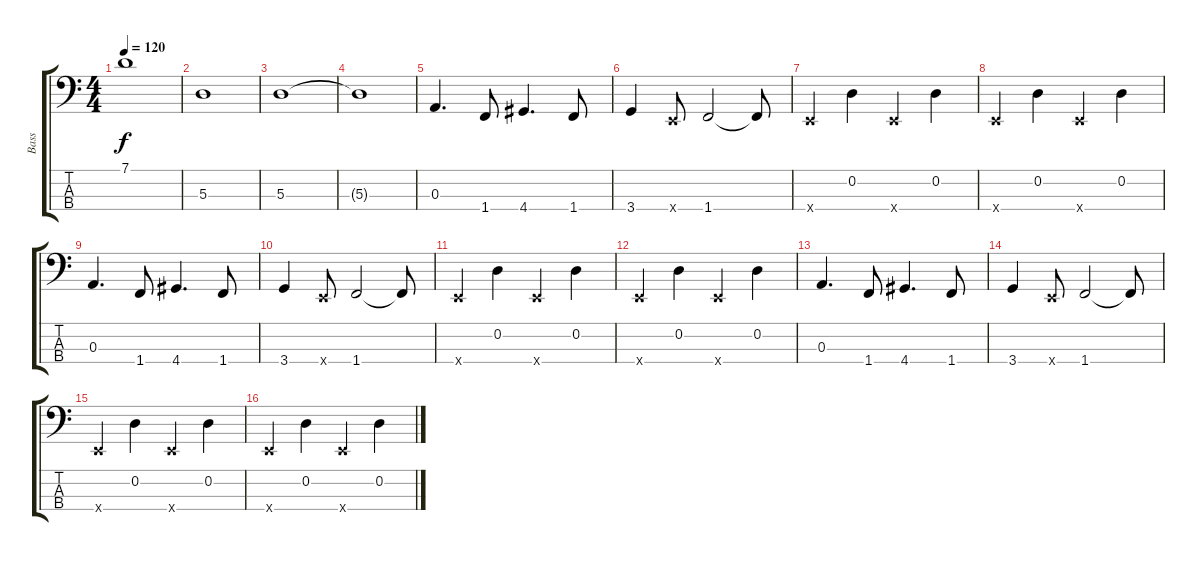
\track ("Bass" "Bass") {instrument electricbasspick}
\staff {score tabs}
\tuning (G2 D2 A1 E1) {hide}
\ts (4 4)
\tempo 120
\clef f4
\ks c
7.1.1{dy f} |
5.3.1 |
5.3.1 |
5.3{t}.1 |
0.3.4{d} 1.4.8 4.4.4{d} 1.4.8 |
3.4.4 0.4{x}.8 1.4.2 1.4{t}.8 |
0.4{x}.4 0.2.4 0.4{x}.4 0.2.4 |
0.4{x}.4 0.2.4 0.4{x}.4 0.2.4 |
0.3.4{d} 1.4.8 4.4.4{d} 1.4.8 |
3.4.4 0.4{x}.8 1.4.2 1.4{t}.8 |
0.4{x}.4 0.2.4 0.4{x}.4 0.2.4 |
0.4{x}.4 0.2.4 0.4{x}.4 0.2.4 |
0.3.4{d} 1.4.8 4.4.4{d} 1.4.8 |
3.4.4 0.4{x}.8 1.4.2 1.4{t}.8 |
0.4{x}.4 0.2.4 0.4{x}.4 0.2.4 |
0.4{x}.4 0.2.4 0.4{x}.4 0.2.4
